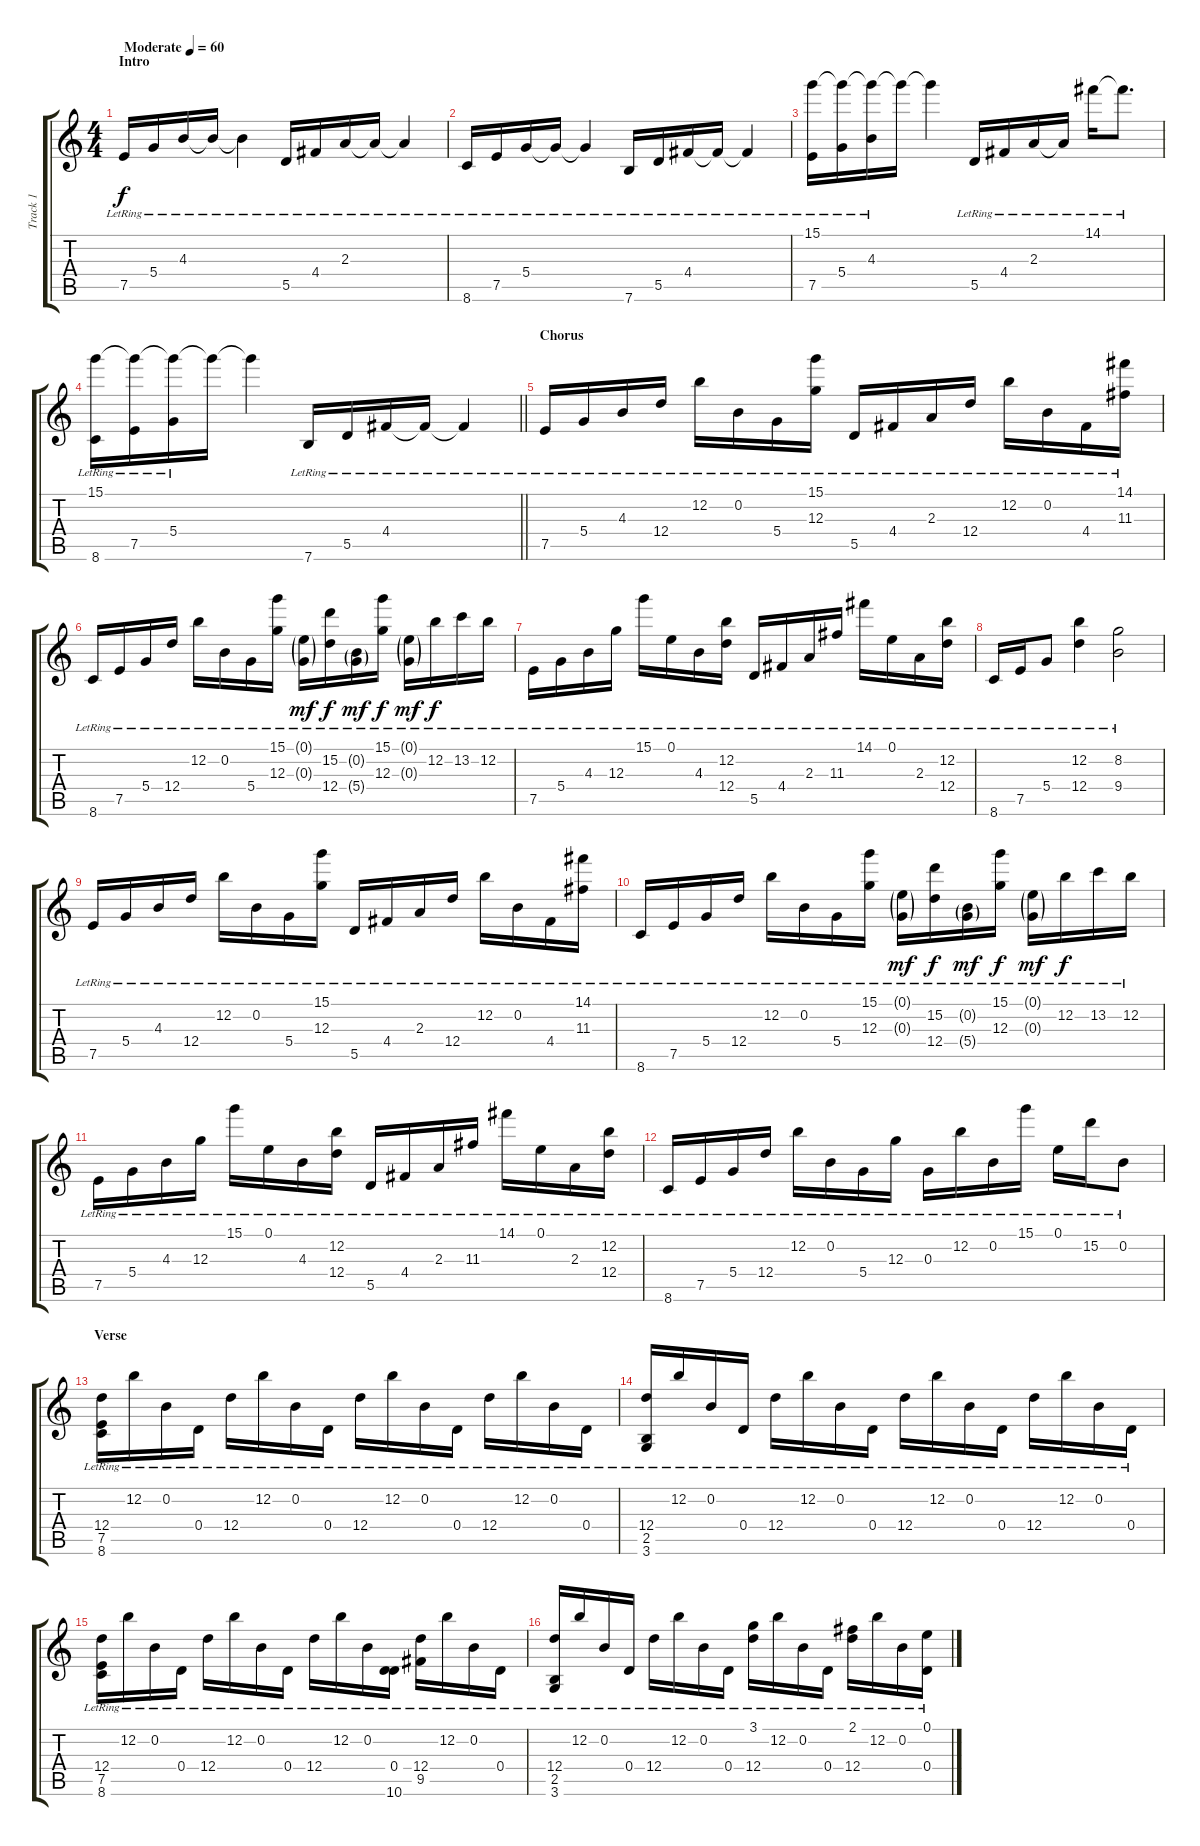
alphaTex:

\track ("Track 1" "Track 1") {instrument electricguitarclean}
\staff {score tabs}
\tuning (E4 B3 G3 D3 A2 E2) {hide}
\ts (4 4)
\section ("" "Intro")
\tempo (60 "Moderate")
\clef g2
\ks c
7.5{lr}.16{dy f instrument electricguitarclean} 5.4{lr}.16 4.3{lr}.16 4.3{lr t}.16 4.3{lr t}.4 5.5{lr}.16 4.4{lr}.16 2.3{lr}.16 2.3{lr t}.16 2.3{lr t}.4 |
8.6{lr}.16 7.5{lr}.16 5.4{lr}.16 5.4{lr t}.16 5.4{lr t}.4 7.6{lr}.16 5.5{lr}.16 4.4{lr}.16 4.4{lr t}.16 4.4{lr t}.4 |
(15.1{lr} 7.5{lr}).16 (15.1{lr t} 5.4{lr}).16 (15.1{t} 4.3{lr}).16 15.1{t}.16 15.1{t}.4 5.5{lr}.16 4.4{lr}.16 2.3{lr}.16 2.3{lr t}.16 14.1{lr}.16 14.1{lr t}.8{d} |
\barLineRight lightlight
(15.1{lr} 8.6{lr}).16 (15.1{lr t} 7.5{lr}).16 (15.1{t} 5.4{lr}).16 15.1{t}.16 15.1{t}.4 7.6{lr}.16 5.5{lr}.16 4.4{lr}.16 4.4{lr t}.16 4.4{lr t}.4 |
\section ("" "Chorus")
7.5{lr}.16 5.4{lr}.16 4.3{lr}.16 12.4{lr}.16 12.2{lr}.16 0.2{lr}.16 5.4{lr}.16 (15.1{lr} 12.3{lr}).16 5.5{lr}.16 4.4{lr}.16 2.3{lr}.16 12.4{lr}.16 12.2{lr}.16 0.2{lr}.16 4.4{lr}.16 (14.1{lr} 11.3{lr}).16 |
8.6{lr}.16 7.5{lr}.16 5.4{lr}.16 12.4{lr}.16 12.2{lr}.16 0.2{lr}.16 5.4{lr}.16 (15.1{lr} 12.3{lr}).16 (0.1{g lr} 0.3{g lr}).16{dy mf} (15.2{lr} 12.4{lr}).16{dy f} (0.2{g lr} 5.4{g lr}).16{dy mf} (15.1{lr} 12.3{lr}).16{dy f} (0.1{g lr} 0.3{g lr}).16{dy mf} 12.2{lr}.16{dy f} 13.2{lr}.16 12.2{lr}.16 |
7.5{lr}.16 5.4{lr}.16 4.3{lr}.16 12.3{lr}.16 15.1{lr}.16 0.1{lr}.16 4.3{lr}.16 (12.2{lr} 12.4{lr}).16 5.5{lr}.16 4.4{lr}.16 2.3{lr}.16 11.3{lr}.16 14.1{lr}.16 0.1{lr}.16 2.3{lr}.16 (12.2{lr} 12.4{lr}).16 |
8.6{lr}.16 7.5{lr}.16 5.4{lr}.8 (12.2{lr} 12.4{lr}).4 (8.2{lr} 9.4{lr}).2 |
7.5{lr}.16 5.4{lr}.16 4.3{lr}.16 12.4{lr}.16 12.2{lr}.16 0.2{lr}.16 5.4{lr}.16 (15.1{lr} 12.3{lr}).16 5.5{lr}.16 4.4{lr}.16 2.3{lr}.16 12.4{lr}.16 12.2{lr}.16 0.2{lr}.16 4.4{lr}.16 (14.1{lr} 11.3{lr}).16 |
8.6{lr}.16 7.5{lr}.16 5.4{lr}.16 12.4{lr}.16 12.2{lr}.16 0.2{lr}.16 5.4{lr}.16 (15.1{lr} 12.3{lr}).16 (0.1{g lr} 0.3{g lr}).16{dy mf} (15.2{lr} 12.4{lr}).16{dy f} (0.2{g lr} 5.4{g lr}).16{dy mf} (15.1{lr} 12.3{lr}).16{dy f} (0.1{g lr} 0.3{g lr}).16{dy mf} 12.2{lr}.16{dy f} 13.2{lr}.16 12.2{lr}.16 |
7.5{lr}.16 5.4{lr}.16 4.3{lr}.16 12.3{lr}.16 15.1{lr}.16 0.1{lr}.16 4.3{lr}.16 (12.2{lr} 12.4{lr}).16 5.5{lr}.16 4.4{lr}.16 2.3{lr}.16 11.3{lr}.16 14.1{lr}.16 0.1{lr}.16 2.3{lr}.16 (12.2{lr} 12.4{lr}).16 |
8.6{lr}.16 7.5{lr}.16 5.4{lr}.16 12.4{lr}.16 12.2{lr}.16 0.2{lr}.16 5.4{lr}.16 12.3{lr}.16 0.3{lr}.16 12.2{lr}.16 0.2{lr}.16 15.1{lr}.16 0.1{lr}.16 15.2{lr}.16 0.2{lr}.8 |
\section ("" "Verse")
(12.4{lr} 7.5{lr} 8.6{lr}).16 12.2{lr}.16 0.2{lr}.16 0.4{lr}.16 12.4{lr}.16 12.2{lr}.16 0.2{lr}.16 0.4{lr}.16 12.4{lr}.16 12.2{lr}.16 0.2{lr}.16 0.4{lr}.16 12.4{lr}.16 12.2{lr}.16 0.2{lr}.16 0.4{lr}.16 |
(12.4{lr} 2.5{lr} 3.6{lr}).16 12.2{lr}.16 0.2{lr}.16 0.4{lr}.16 12.4{lr}.16 12.2{lr}.16 0.2{lr}.16 0.4{lr}.16 12.4{lr}.16 12.2{lr}.16 0.2{lr}.16 0.4{lr}.16 12.4{lr}.16 12.2{lr}.16 0.2{lr}.16 0.4{lr}.16 |
(12.4{lr} 7.5{lr} 8.6{lr}).16 12.2{lr}.16 0.2{lr}.16 0.4{lr}.16 12.4{lr}.16 12.2{lr}.16 0.2{lr}.16 0.4{lr}.16 12.4{lr}.16 12.2{lr}.16 0.2{lr}.16 (0.4{lr} 10.6{lr}).16 (12.4{lr} 9.5{lr}).16 12.2{lr}.16 0.2{lr}.16 0.4{lr}.16 |
(12.4{lr} 2.5{lr} 3.6{lr}).16 12.2{lr}.16 0.2{lr}.16 0.4{lr}.16 12.4{lr}.16 12.2{lr}.16 0.2{lr}.16 0.4{lr}.16 (3.1{lr} 12.4{lr}).16 12.2{lr}.16 0.2{lr}.16 0.4{lr}.16 (2.1{lr} 12.4{lr}).16 12.2{lr}.16 0.2{lr}.16 (0.1{lr} 0.4{lr}).16
